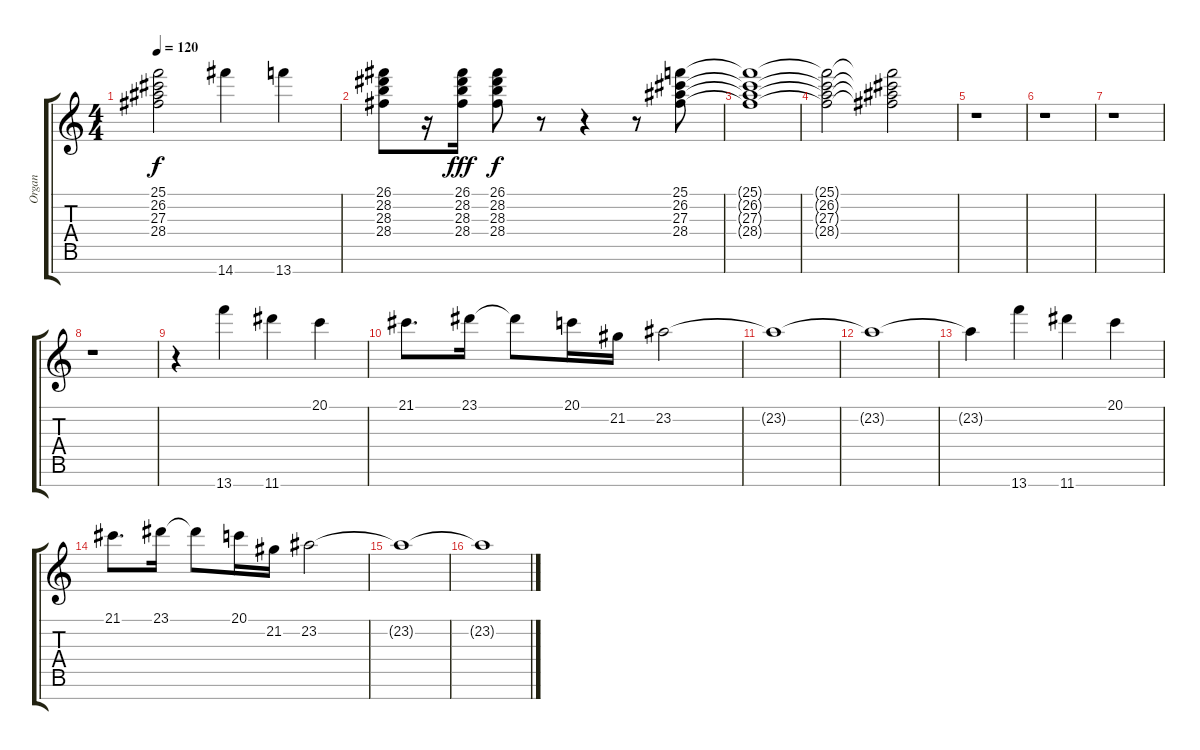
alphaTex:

\track ("Organ" "Organ") {instrument drawbarorgan}
\staff {score tabs}
\tuning (E4 B3 G3 D3 A2 E2 E5) {hide}
\ts (4 4)
\tempo 120
\clef g2
\ks c
(25.1{t} 26.2{t} 27.3{t} 28.4{t}).2{dy f} 14.7.4 13.7.4 |
(26.1 28.2 28.3 28.4).8 r.16 (26.1 28.2 28.3 28.4).16{dy fff} (26.1 28.2 28.3 28.4).8{dy f} r.8 r.4 r.8 (25.1 26.2 27.3 28.4).8 |
(25.1{t} 26.2{t} 27.3{t} 28.4{t}).1 |
(25.1{t} 26.2{t} 27.3{t} 28.4{t}).2 (25.1{t} 26.2{t} 27.3{t} 28.4{t}).2 |
r.1 |
r.1 |
r.1 |
r.1 |
r.4{balance 0 instrument percussiveorgan} 13.7.4 11.7.4 20.1.4 |
21.1.8{d} 23.1.16 23.1{t}.8 20.1.16 21.2.16 23.2.2 |
23.2{t}.1 |
23.2{t}.1 |
23.2{t}.4 13.7.4 11.7.4 20.1.4 |
21.1.8{d} 23.1.16 23.1{t}.8 20.1.16 21.2.16 23.2.2 |
23.2{t}.1 |
23.2{t}.1
